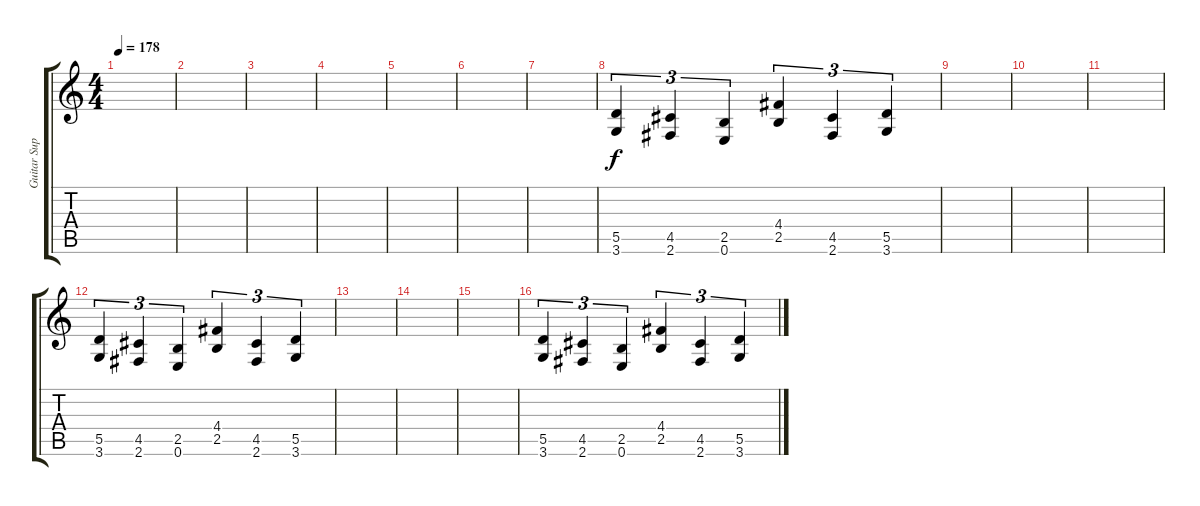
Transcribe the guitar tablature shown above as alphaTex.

\track ("Guitar Sup." "Guitar Sup") {instrument distortionguitar}
\staff {score tabs}
\tuning (E4 B3 G3 D3 A2 E2) {hide}
\ts (4 4)
\tempo 178
\clef g2
\ks c
|
|
|
|
|
|
|
(5.5 3.6).4{tu (3 2)} (4.5 2.6).4{tu (3 2)} (2.5 0.6).4{tu (3 2)} (4.4 2.5).4{tu (3 2)} (4.5 2.6).4{tu (3 2)} (5.5 3.6).4{tu (3 2)} |
|
|
|
(5.5 3.6).4{tu (3 2)} (4.5 2.6).4{tu (3 2)} (2.5 0.6).4{tu (3 2)} (4.4 2.5).4{tu (3 2)} (4.5 2.6).4{tu (3 2)} (5.5 3.6).4{tu (3 2)} |
|
|
|
(5.5 3.6).4{tu (3 2)} (4.5 2.6).4{tu (3 2)} (2.5 0.6).4{tu (3 2)} (4.4 2.5).4{tu (3 2)} (4.5 2.6).4{tu (3 2)} (5.5 3.6).4{tu (3 2)}
